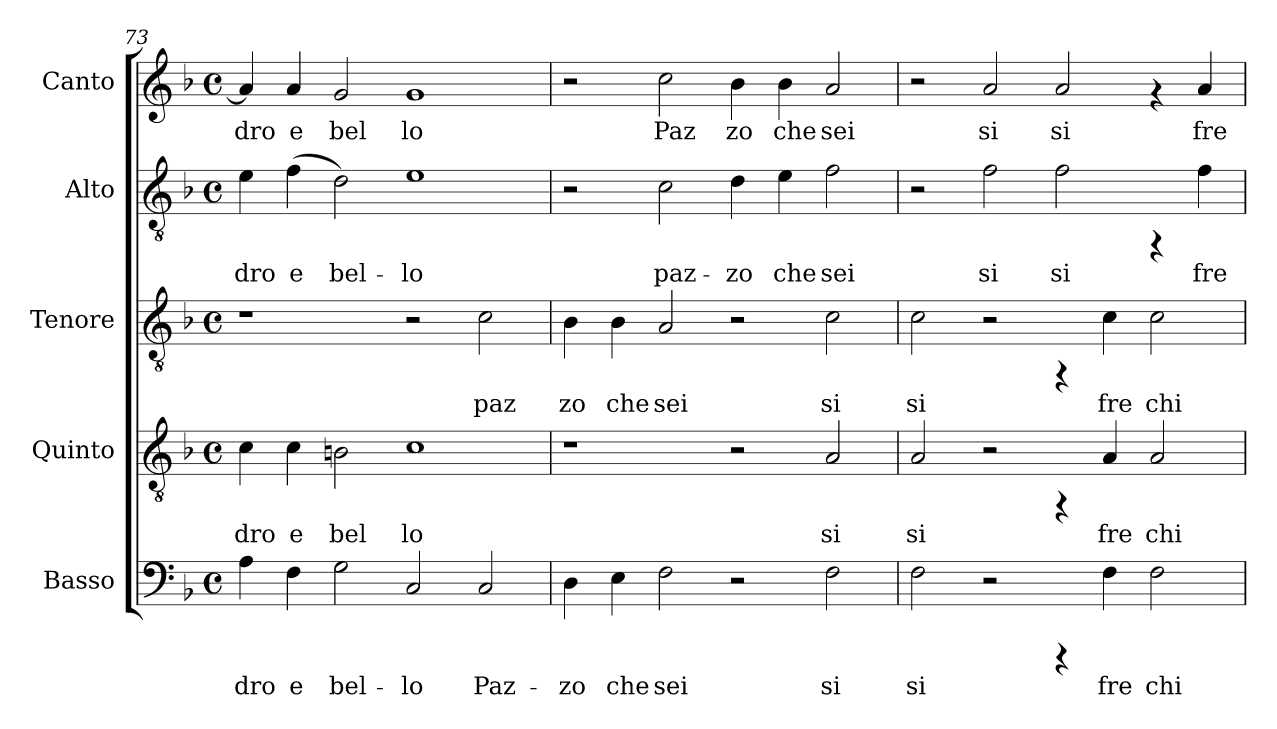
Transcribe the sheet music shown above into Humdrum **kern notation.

**kern	**text	**kern	**text	**kern	**text	**kern	**text	**kern	**text
*part5	*part5	*part4	*part4	*part3	*part3	*part2	*part2	*part1	*part1
*staff5	*staff5	*staff4	*staff4	*staff3	*staff3	*staff2	*staff2	*staff1	*staff1
*I"Basso	*	*I"Quinto	*	*I"Tenore	*	*I"Alto	*	*I"Canto	*
*clefF4	*	*clefGv2	*	*clefGv2	*	*clefGv2	*	*clefG2	*
*k[b-]	*	*k[b-]	*	*k[b-]	*	*k[b-]	*	*k[b-]	*
*F:	*	*F:	*	*F:	*	*F:	*	*F:	*
*M4/4	*	*M4/4	*	*M4/4	*	*M4/4	*	*M4/4	*
*met(c)	*	*met(c)	*	*met(c)	*	*met(c)	*	*met(c)	*
=73	=73	=73	=73	=73	=73	=73	=73	=73	=73
!	!LO:LY:b:cj	!	!LO:LY:b:cj	!	!	!	!LO:LY:b:cj	!	!LO:LY:b:cj
4A\	-dro	4c\	dro	1r	.	4e\	-dro	4a/]	dro
!	!LO:LY:b:cj	!	!LO:LY:b:cj	!	!	!	!LO:LY:b:cj	!	!LO:LY:b:cj
4F\	e	4c\	e	.	.	(>4f\	e	4a/	e
!	!LO:LY:b:cj	!	!LO:LY:b:cj	!	!	!	!LO:LY:b:cj	!	!LO:LY:b:cj
2G\	bel-	2Bn\	bel	.	.	2d\)	bel-	2g/	bel
!	!LO:LY:b:cj	!	!LO:LY:b:cj	!	!	!	!LO:LY:b:cj	!	!LO:LY:b:cj
2C/	-lo	1c	lo	2r	.	1e	-lo	1g	lo
!	!LO:LY:b:cj	!	!	!	!LO:LY:b:cj	!	!	!	!
2C/	Paz-	.	.	2c\	paz	.	.	.	.
=74	=74	=74	=74	=74	=74	=74	=74	=74	=74
!	!LO:LY:b:cj	!	!	!	!LO:LY:b:cj	!	!	!	!
4D\	-zo	1r	.	4B-\	zo	2r	.	2r	.
!	!LO:LY:b:cj	!	!	!	!LO:LY:b:cj	!	!	!	!
4E\	che	.	.	4B-\	che	.	.	.	.
!	!LO:LY:b:cj	!	!	!	!LO:LY:b:cj	!	!LO:LY:b:cj	!	!LO:LY:b:cj
2F\	sei	.	.	2A/	sei	2c\	paz-	2cc\	Paz
!	!	!	!	!	!	!	!LO:LY:b:cj	!	!LO:LY:b:cj
2r	.	2r	.	2r	.	4d\	-zo	4b-\	zo
!	!	!	!	!	!	!	!LO:LY:b:cj	!	!LO:LY:b:cj
.	.	.	.	.	.	4e\	che	4b-\	che
!	!LO:LY:b:cj	!	!LO:LY:b:cj	!	!LO:LY:b:cj	!	!LO:LY:b:cj	!	!LO:LY:b:cj
2F\	si	2A/	si	2c\	si	2f\	sei	2a/	sei
!!LO:LB:g=z
=75	=75	=75	=75	=75	=75	=75	=75	=75	=75
!	!LO:LY:b:cj	!	!LO:LY:b:cj	!	!LO:LY:b:cj	!	!	!	!
2F\	si	2A/	si	2c\	si	2r	.	2r	.
!	!	!	!	!	!	!	!LO:LY:b:cj	!	!LO:LY:b:cj
2r	.	2r	.	2r	.	2f\	si	2a/	si
!	!	!	!	!	!	!	!LO:LY:b:cj	!	!LO:LY:b:cj
4rCCC	.	4rFF	.	4rFF	.	2f\	si	2a/	si
!	!LO:LY:b:cj	!	!LO:LY:b:cj	!	!LO:LY:b:cj	!	!	!	!
4F\	fre	4A/	fre	4c\	fre	.	.	.	.
!	!LO:LY:b:cj	!	!LO:LY:b:cj	!	!LO:LY:b:cj	!	!	!	!
2F\	chi	2A/	chi	2c\	chi	4rFF	.	4rf	.
!	!	!	!	!	!	!	!LO:LY:b:cj	!	!LO:LY:b:cj
.	.	.	.	.	.	4f\	fre	4a/	fre
=	=	=	=	=	=	=	=	=	=
*-	*-	*-	*-	*-	*-	*-	*-	*-	*-
